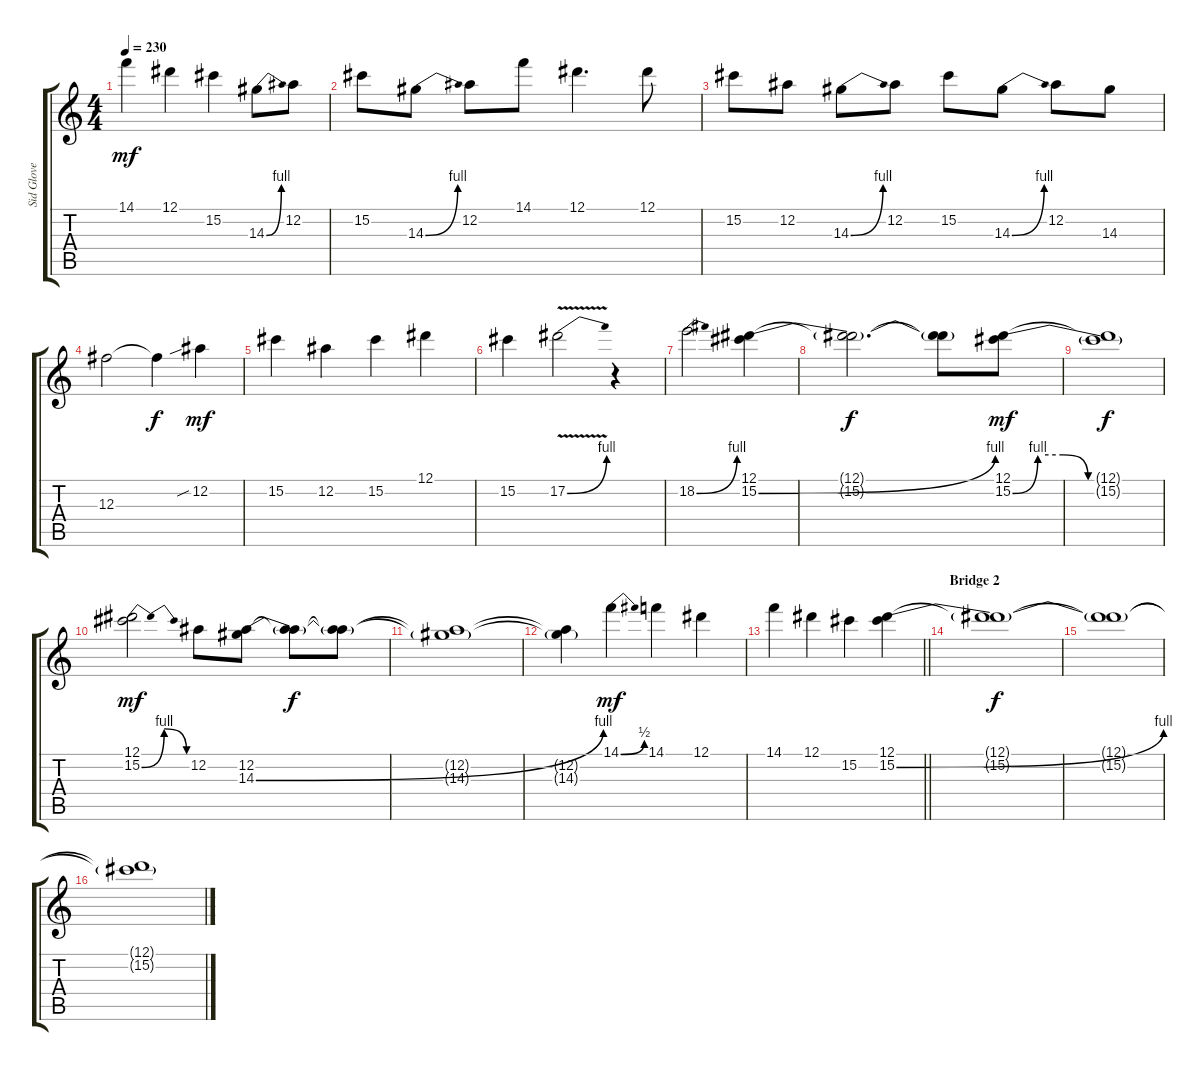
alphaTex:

\track ("Sid Glove" "Sid Glove") {instrument distortionguitar}
\staff {score tabs}
\tuning (Eb4 Bb3 Gb3 Db3 Ab2 Eb2) {hide}
\ts (4 4)
\tempo 230
\clef g2
\ks c
14.1.4{dy mf} 12.1.4 15.2.4 14.3{be (bend 0 0 60 4)}.8 12.2.8 |
15.2.8 14.3{be (bend 0 0 60 4)}.8 12.2.8 14.1.8 12.1.4{d} 12.1.8 |
15.2.8 12.2.8 14.3{be (bend 0 0 60 4)}.8 12.2.8 15.2.8 14.3{be (bend 0 0 60 4)}.8 12.2.8 14.3.8 |
12.3.2 12.3{t}.4{dy f} 12.2{sib}.4{dy mf} |
15.2.4 12.2.4 15.2.4 12.1.4 |
15.2.4 17.2{be (bend 0 0 60 4) v}.2 r.4 |
18.2{be (bend 0 0 60 4)}.2{d} (12.1 15.2{be (bend 0 0 60 4)}).4 |
(12.1{t} 15.2{t}).2{d dy f} (12.1{t} 15.2{t}).8 (12.1 15.2{be (custom 0 0 10 4 20 4 30 0 60 0)}).8{dy mf} |
(12.1{t} 15.2{t}).1{dy f} |
(12.1 15.2{be (bendrelease 0 0 10 4 45 4 60 0)}).2{dy mf} 12.2.8 (12.2 14.3{be (bend 0 0 60 4)}).8 (12.2{t} 14.3{t}).8{dy f} (12.2{t} 14.3{t}).8 |
(12.2{t} 14.3{t}).1 |
(12.2{t} 14.3{t}).4 14.1{be (bend 0 0 60 2)}.4{dy mf} 14.1.4 12.1.4 |
\barLineRight lightlight
14.1.4 12.1.4 15.2.4 (12.1 15.2{be (bend 0 0 60 4)}).4 |
\section ("" "Bridge 2")
(12.1{t} 15.2{t}).1{dy f} |
(12.1{t} 15.2{t}).1 |
(12.1{t} 15.2{t}).1
